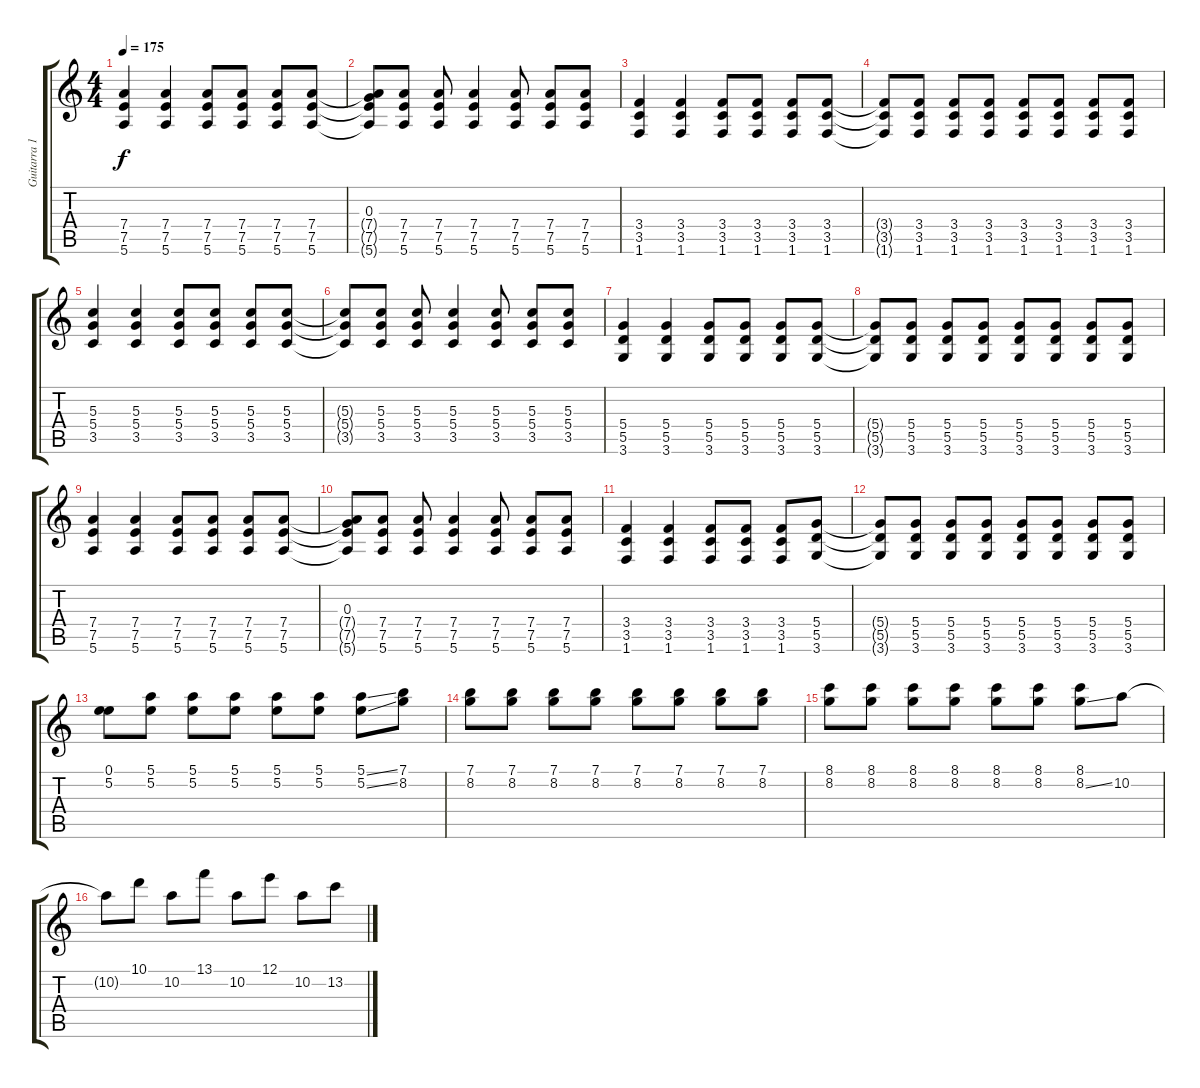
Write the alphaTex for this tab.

\track ("Guitarra 1" "Guitarra 1") {instrument overdrivenguitar}
\staff {score tabs}
\tuning (E4 B3 G3 D3 A2 E2) {hide}
\ts (4 4)
\tempo 175
\clef g2
\ks c
(7.4 7.5 5.6).4{dy f} (7.4 7.5 5.6).4 (7.4 7.5 5.6).8 (7.4 7.5 5.6).8 (7.4 7.5 5.6).8 (7.4 7.5 5.6).8 |
(0.3 7.4{t} 7.5{t} 5.6{t}).8 (7.4 7.5 5.6).8 (7.4 7.5 5.6).8 (7.4 7.5 5.6).4 (7.4 7.5 5.6).8 (7.4 7.5 5.6).8 (7.4 7.5 5.6).8 |
(3.4 3.5 1.6).4 (3.4 3.5 1.6).4 (3.4 3.5 1.6).8 (3.4 3.5 1.6).8 (3.4 3.5 1.6).8 (3.4 3.5 1.6).8 |
(3.4{t} 3.5{t} 1.6{t}).8 (3.4 3.5 1.6).8 (3.4 3.5 1.6).8 (3.4 3.5 1.6).8 (3.4 3.5 1.6).8 (3.4 3.5 1.6).8 (3.4 3.5 1.6).8 (3.4 3.5 1.6).8 |
(5.3 5.4 3.5).4 (5.3 5.4 3.5).4 (5.3 5.4 3.5).8 (5.3 5.4 3.5).8 (5.3 5.4 3.5).8 (5.3 5.4 3.5).8 |
(5.3{t} 5.4{t} 3.5{t}).8 (5.3 5.4 3.5).8 (5.3 5.4 3.5).8 (5.3 5.4 3.5).4 (5.3 5.4 3.5).8 (5.3 5.4 3.5).8 (5.3 5.4 3.5).8 |
(5.4 5.5 3.6).4 (5.4 5.5 3.6).4 (5.4 5.5 3.6).8 (5.4 5.5 3.6).8 (5.4 5.5 3.6).8 (5.4 5.5 3.6).8 |
(5.4{t} 5.5{t} 3.6{t}).8 (5.4 5.5 3.6).8 (5.4 5.5 3.6).8 (5.4 5.5 3.6).8 (5.4 5.5 3.6).8 (5.4 5.5 3.6).8 (5.4 5.5 3.6).8 (5.4 5.5 3.6).8 |
(7.4 7.5 5.6).4 (7.4 7.5 5.6).4 (7.4 7.5 5.6).8 (7.4 7.5 5.6).8 (7.4 7.5 5.6).8 (7.4 7.5 5.6).8 |
(0.3 7.4{t} 7.5{t} 5.6{t}).8 (7.4 7.5 5.6).8 (7.4 7.5 5.6).8 (7.4 7.5 5.6).4 (7.4 7.5 5.6).8 (7.4 7.5 5.6).8 (7.4 7.5 5.6).8 |
(3.4 3.5 1.6).4 (3.4 3.5 1.6).4 (3.4 3.5 1.6).8 (3.4 3.5 1.6).8 (3.4 3.5 1.6).8 (5.4 5.5 3.6).8 |
(5.4{t} 5.5{t} 3.6{t}).8 (5.4 5.5 3.6).8 (5.4 5.5 3.6).8 (5.4 5.5 3.6).8 (5.4 5.5 3.6).8 (5.4 5.5 3.6).8 (5.4 5.5 3.6).8 (5.4 5.5 3.6).8 |
(0.1 5.2).8 (5.1 5.2).8 (5.1 5.2).8 (5.1 5.2).8 (5.1 5.2).8 (5.1 5.2).8 (5.1{ss} 5.2{ss}).8 (7.1 8.2).8 |
(7.1 8.2).8 (7.1 8.2).8 (7.1 8.2).8 (7.1 8.2).8 (7.1 8.2).8 (7.1 8.2).8 (7.1 8.2).8 (7.1 8.2).8 |
(8.1 8.2).8 (8.1 8.2).8 (8.1 8.2).8 (8.1 8.2).8 (8.1 8.2).8 (8.1 8.2).8 (8.1 8.2{ss}).8 10.2.8 |
10.2{t}.8 10.1.8 10.2.8 13.1.8 10.2.8 12.1.8 10.2.8 13.2.8
